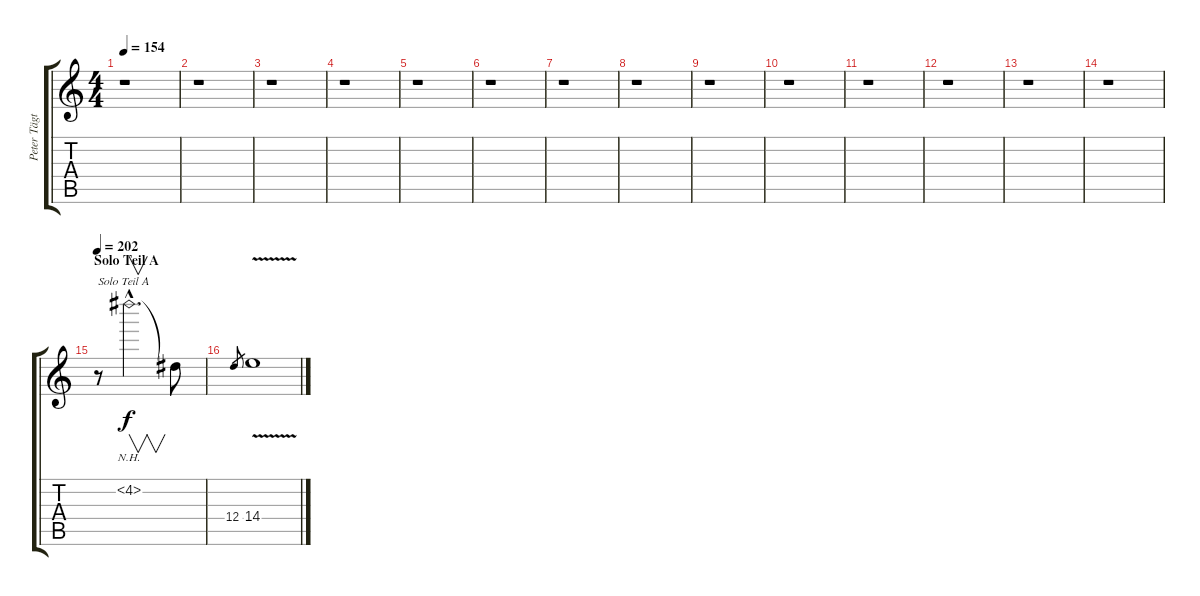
\track ("Peter Tägtgren - Solo" "Peter Tägt") {instrument distortionguitar}
\staff {score tabs}
\tuning (E4 B3 G3 D3 A2 E2) {hide}
\ts (4 4)
\tempo 154
\clef g2
\ks c
r.1{dy f} |
r.1 |
r.1 |
r.1 |
r.1 |
r.1 |
r.1 |
r.1 |
r.1 |
r.1 |
r.1 |
r.1 |
r.1 |
r.1 |
\section ("" "Solo Teil A")
\tempo 202
r.8{txt "Solo Teil A"} 4.2{nh hac}.2{v d} 4.2{t}.8 |
12.4.8{gr} 14.4{v}.1
